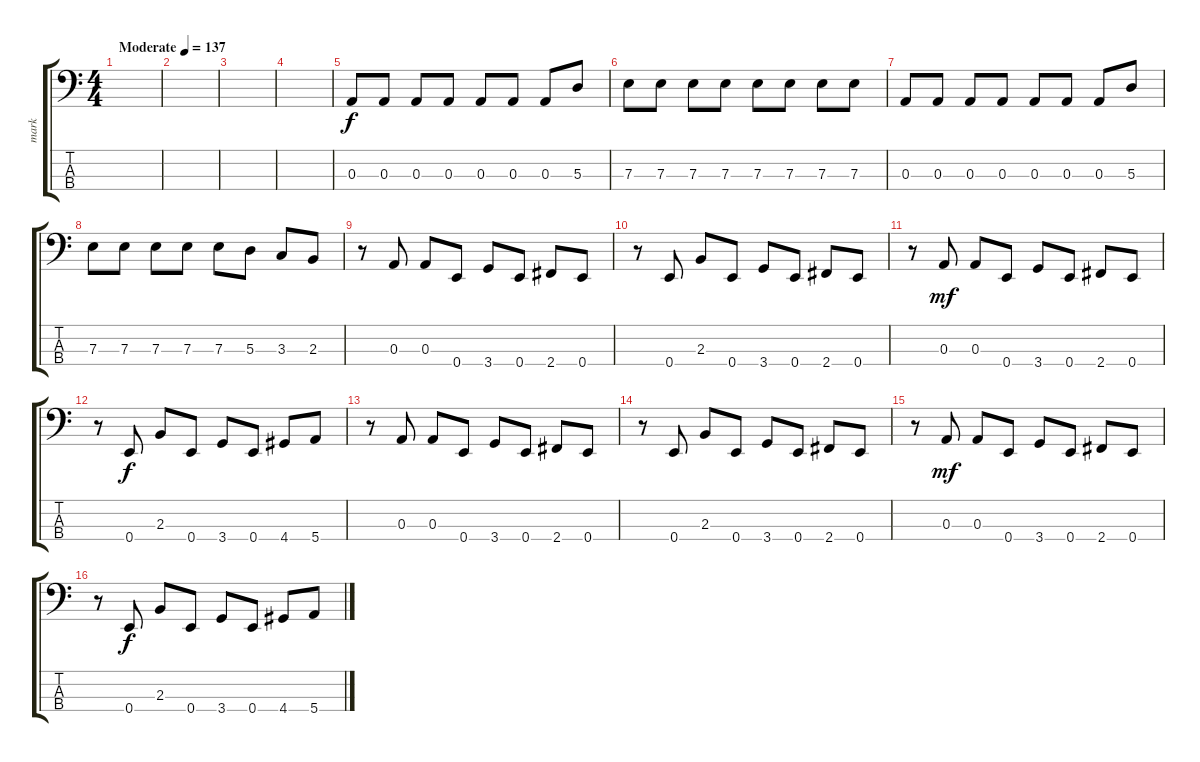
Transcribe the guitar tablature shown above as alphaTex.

\track ("mark" "mark") {instrument electricbasspick}
\staff {score tabs}
\tuning (G2 D2 A1 E1) {hide}
\ts (4 4)
\tempo (137 "Moderate")
\clef f4
\ks c
|
|
|
|
0.3.8 0.3.8 0.3.8 0.3.8 0.3.8 0.3.8 0.3.8 5.3.8 |
7.3.8 7.3.8 7.3.8 7.3.8 7.3.8 7.3.8 7.3.8 7.3.8 |
0.3.8 0.3.8 0.3.8 0.3.8 0.3.8 0.3.8 0.3.8 5.3.8 |
7.3.8 7.3.8 7.3.8 7.3.8 7.3.8 5.3.8 3.3.8 2.3.8 |
r.8 0.3.8 0.3.8 0.4.8 3.4.8 0.4.8 2.4.8 0.4.8 |
r.8 0.4.8 2.3.8 0.4.8 3.4.8 0.4.8 2.4.8 0.4.8 |
r.8 0.3.8{dy mf} 0.3.8 0.4.8 3.4.8 0.4.8 2.4.8 0.4.8 |
r.8 0.4.8{dy f} 2.3.8 0.4.8 3.4.8 0.4.8 4.4.8 5.4.8 |
r.8 0.3.8 0.3.8 0.4.8 3.4.8 0.4.8 2.4.8 0.4.8 |
r.8 0.4.8 2.3.8 0.4.8 3.4.8 0.4.8 2.4.8 0.4.8 |
r.8 0.3.8{dy mf} 0.3.8 0.4.8 3.4.8 0.4.8 2.4.8 0.4.8 |
r.8 0.4.8{dy f} 2.3.8 0.4.8 3.4.8 0.4.8 4.4.8 5.4.8
